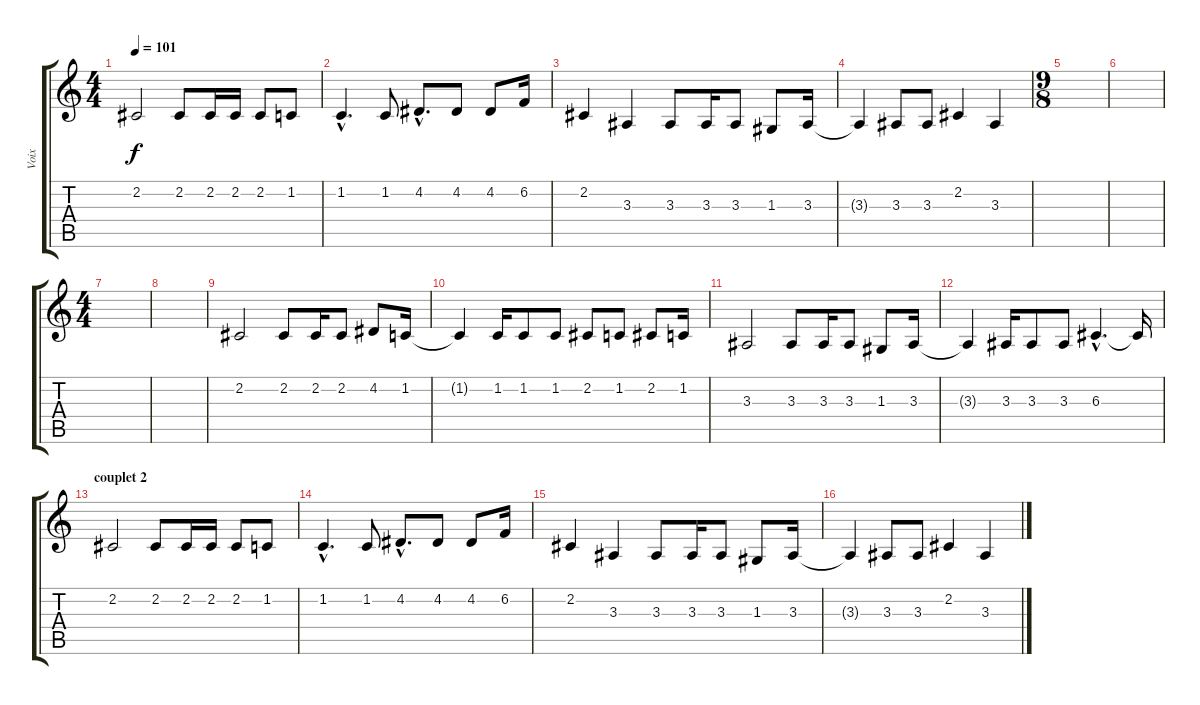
\track ("Voix" "Voix") {instrument lead1square}
\staff {score tabs}
\tuning (E4 B3 G3 D3 A2 E2) {hide}
\ts (4 4)
\tempo 101
\clef g2
\ks c
2.2.2{dy f} 2.2.8 2.2.16 2.2.16 2.2.8 1.2.8 |
1.2{hac}.4{d} 1.2.8 4.2{hac}.8{d} 4.2.8 4.2.8 6.2.16 |
2.2.4 3.3.4 3.3.8 3.3.16 3.3.8 1.3.8 3.3.16 |
3.3{t}.4 3.3.8 3.3.8 2.2.4 3.3.4 |
\ts (9 8)
|
|
\ts (4 4)
|
|
2.2.2 2.2.8 2.2.16 2.2.8 4.2.8 1.2.16 |
1.2{t}.4 1.2.16 1.2.8 1.2.8 2.2.8 1.2.8 2.2.8 1.2.16 |
3.3.2 3.3.8 3.3.16 3.3.8 1.3.8 3.3.16 |
3.3{t}.4 3.3.16 3.3.8 3.3.8 6.3{hac}.4{d} 6.3{t}.16 |
\section ("" "couplet 2")
2.2.2 2.2.8 2.2.16 2.2.16 2.2.8 1.2.8 |
1.2{hac}.4{d} 1.2.8 4.2{hac}.8{d} 4.2.8 4.2.8 6.2.16 |
2.2.4 3.3.4 3.3.8 3.3.16 3.3.8 1.3.8 3.3.16 |
3.3{t}.4 3.3.8 3.3.8 2.2.4 3.3.4
